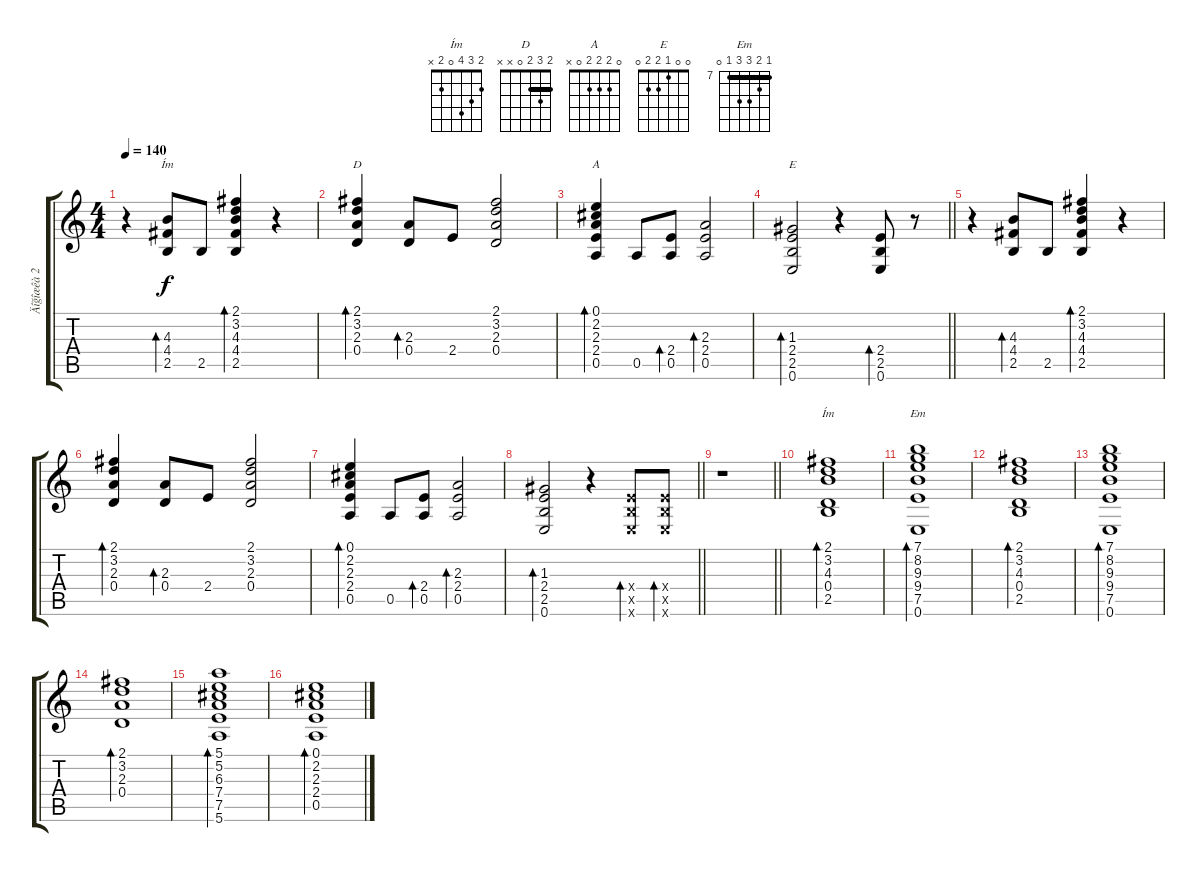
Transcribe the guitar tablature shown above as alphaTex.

\track ("Äîğîæêà 2" "Äîğîæêà 2") {instrument acousticguitarsteel}
\staff {score tabs}
\tuning (E4 B3 G3 D3 A2 E2) {hide}
\chord ("Ím" 2 3 4 4 2 x) {barre 2}
\chord ("D" 2 3 2 0 x x) {barre 2}
\chord ("A" 0 2 2 2 0 x)
\chord ("E" 0 0 1 2 2 0)
\chord ("Ím" 2 3 4 0 2 x)
\chord ("Em" 7 8 9 9 7 0) {firstfret 7 barre 7}
\ts (4 4)
\tempo 140
\clef g2
\ks c
r.4{dy f} (4.3 4.4 2.5).8{bd 240 ch "Ím"} 2.5.8 (2.1 3.2 4.3 4.4 2.5).4{bd 60} r.4 |
(2.1 3.2 2.3 0.4).4{bd 60 ch "D"} (2.3 0.4).8{bd 60} 2.4.8 (2.1 3.2 2.3 0.4).2 |
(0.1 2.2 2.3 2.4 0.5).4{bd 60 ch "A"} 0.5.8 (2.4 0.5).8{bd 60} (2.3 2.4 0.5).2{bd 60} |
\barLineRight lightlight
(1.3 2.4 2.5 0.6).2{bd 60 ch "E"} r.4 (2.4 2.5 0.6).8{bd 60} r.8 |
r.4 (4.3 4.4 2.5).8{bd 240} 2.5.8 (2.1 3.2 4.3 4.4 2.5).4{bd 60} r.4 |
(2.1 3.2 2.3 0.4).4{bd 60} (2.3 0.4).8{bd 60} 2.4.8 (2.1 3.2 2.3 0.4).2 |
(0.1 2.2 2.3 2.4 0.5).4{bd 60} 0.5.8 (2.4 0.5).8{bd 60} (2.3 2.4 0.5).2{bd 60} |
\barLineRight lightlight
(1.3 2.4 2.5 0.6).2{bd 60} r.4 (2.4{x} 2.5{x} 0.6{x}).8{bd 60} (2.4{x} 2.5{x} 0.6{x}).8{bd 60} |
\barLineRight lightlight
r.1 |
(2.1 3.2 4.3 0.4 2.5).1{bd 120 ch "Ím"} |
(7.1 8.2 9.3 9.4 7.5 0.6).1{bd 30 ch "Em"} |
(2.1 3.2 4.3 0.4 2.5).1{bd 120} |
(7.1 8.2 9.3 9.4 7.5 0.6).1{bd 30} |
(2.1 3.2 2.3 0.4).1{bd 120} |
(5.1 5.2 6.3 7.4 7.5 5.6).1{bd 120} |
(0.1 2.2 2.3 2.4 0.5).1{bd 120}
